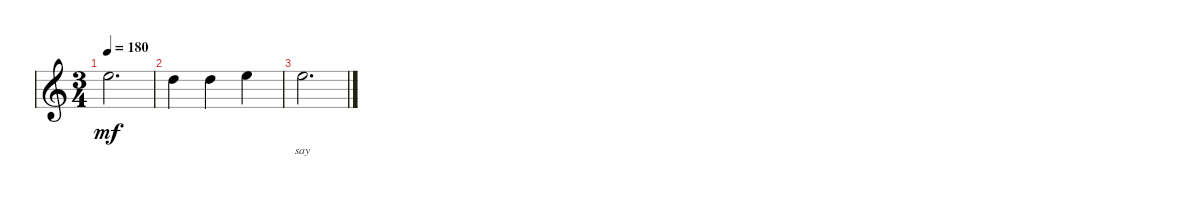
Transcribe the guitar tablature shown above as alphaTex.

\defaultSystemsLayout 4
\bracketExtendMode groupsimilarinstruments
\singleTrackTrackNamePolicy hidden
\multiTrackTrackNamePolicy hidden
\otherSystemsTrackNameOrientation horizontal
\track ("Voice3" "Voice3") {instrument acousticguitarsteel}
\staff {score}
\tuning (E4 B3 G3 D3 A2 E2)
\ts (3 4)
\tempo 180
\clef g2
\ks c
0.1.2{d dy mf} |
3.2.4 3.2.4 0.1.4 |
0.1.2{d lyrics (0 "say") lyrics (1 "") lyrics (2 "") lyrics (3 "") lyrics (4 "")}
